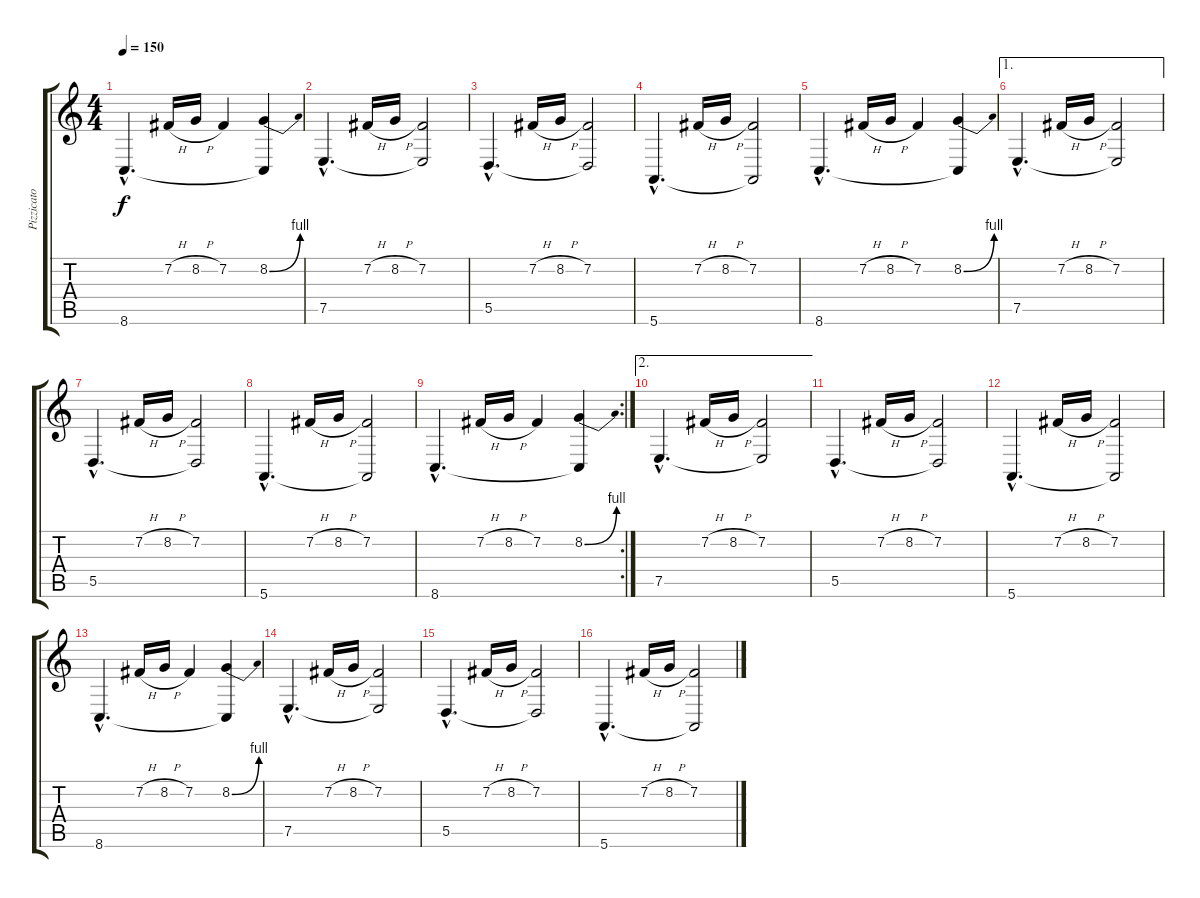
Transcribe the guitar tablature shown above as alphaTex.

\track ("Pizzicato Strings" "Pizzicato ") {instrument pizzicatostrings}
\staff {score tabs}
\tuning (E4 B3 G3 D3 A2 E2) {hide}
\ts (4 4)
\tempo 150
\clef g2
\ks c
8.6{hac}.4{d dy f} 7.2{h}.16 8.2{h}.16 7.2.4 (8.2{be (bend 0 0 60 4)} 8.6{t}).4 |
7.5{hac}.4{d} 7.2{h}.16 8.2{h}.16 (7.2 7.5{t}).2 |
5.5{hac}.4{d} 7.2{h}.16 8.2{h}.16 (7.2 5.5{t}).2 |
5.6{hac}.4{d} 7.2{h}.16 8.2{h}.16 (7.2 5.6{t}).2 |
8.6{hac}.4{d} 7.2{h}.16 8.2{h}.16 7.2.4 (8.2{be (bend 0 0 60 4)} 8.6{t}).4 |
\ae 1
7.5{hac}.4{d} 7.2{h}.16 8.2{h}.16 (7.2 7.5{t}).2 |
5.5{hac}.4{d} 7.2{h}.16 8.2{h}.16 (7.2 5.5{t}).2 |
5.6{hac}.4{d} 7.2{h}.16 8.2{h}.16 (7.2 5.6{t}).2 |
\rc 2
8.6{hac}.4{d} 7.2{h}.16 8.2{h}.16 7.2.4 (8.2{be (bend 0 0 60 4)} 8.6{t}).4 |
\ae 2
7.5{hac}.4{d} 7.2{h}.16 8.2{h}.16 (7.2 7.5{t}).2 |
5.5{hac}.4{d} 7.2{h}.16 8.2{h}.16 (7.2 5.5{t}).2 |
5.6{hac}.4{d} 7.2{h}.16 8.2{h}.16 (7.2 5.6{t}).2 |
8.6{hac}.4{d} 7.2{h}.16 8.2{h}.16 7.2.4 (8.2{be (bend 0 0 60 4)} 8.6{t}).4 |
7.5{hac}.4{d} 7.2{h}.16 8.2{h}.16 (7.2 7.5{t}).2 |
5.5{hac}.4{d} 7.2{h}.16 8.2{h}.16 (7.2 5.5{t}).2 |
5.6{hac}.4{d} 7.2{h}.16 8.2{h}.16 (7.2 5.6{t}).2
